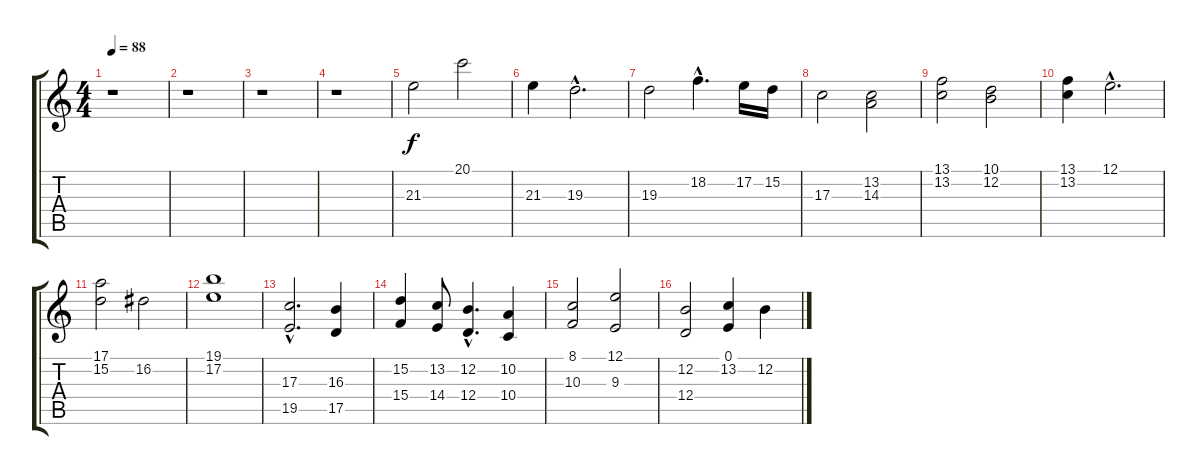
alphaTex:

\track "" {instrument tremolostrings}
\staff {score tabs}
\tuning (E4 B3 G3 D3 A2 E2) {hide}
\ts (4 4)
\tempo 88
\clef g2
\ks c
r.1{dy f} |
r.1 |
r.1 |
r.1 |
21.3.2 20.1.2 |
21.3.4 19.3{hac}.2{d} |
19.3.2 18.2{hac}.4{d} 17.2.16 15.2.16 |
17.3.2 (13.2 14.3).2 |
(13.1 13.2).2 (10.1 12.2).2 |
(13.1 13.2).4 12.1{hac}.2{d} |
(17.1 15.2).2 16.2.2 |
(19.1 17.2).1 |
(17.3{hac} 19.5{hac}).2{d} (16.3 17.5).4 |
(15.2 15.4).4 (13.2 14.4).8 (12.2{hac} 12.4{hac}).4{d} (10.2 10.4).4 |
(8.1 10.3).2 (12.1 9.3).2 |
(12.2 12.4).2 (0.1 13.2).4 12.2.4
